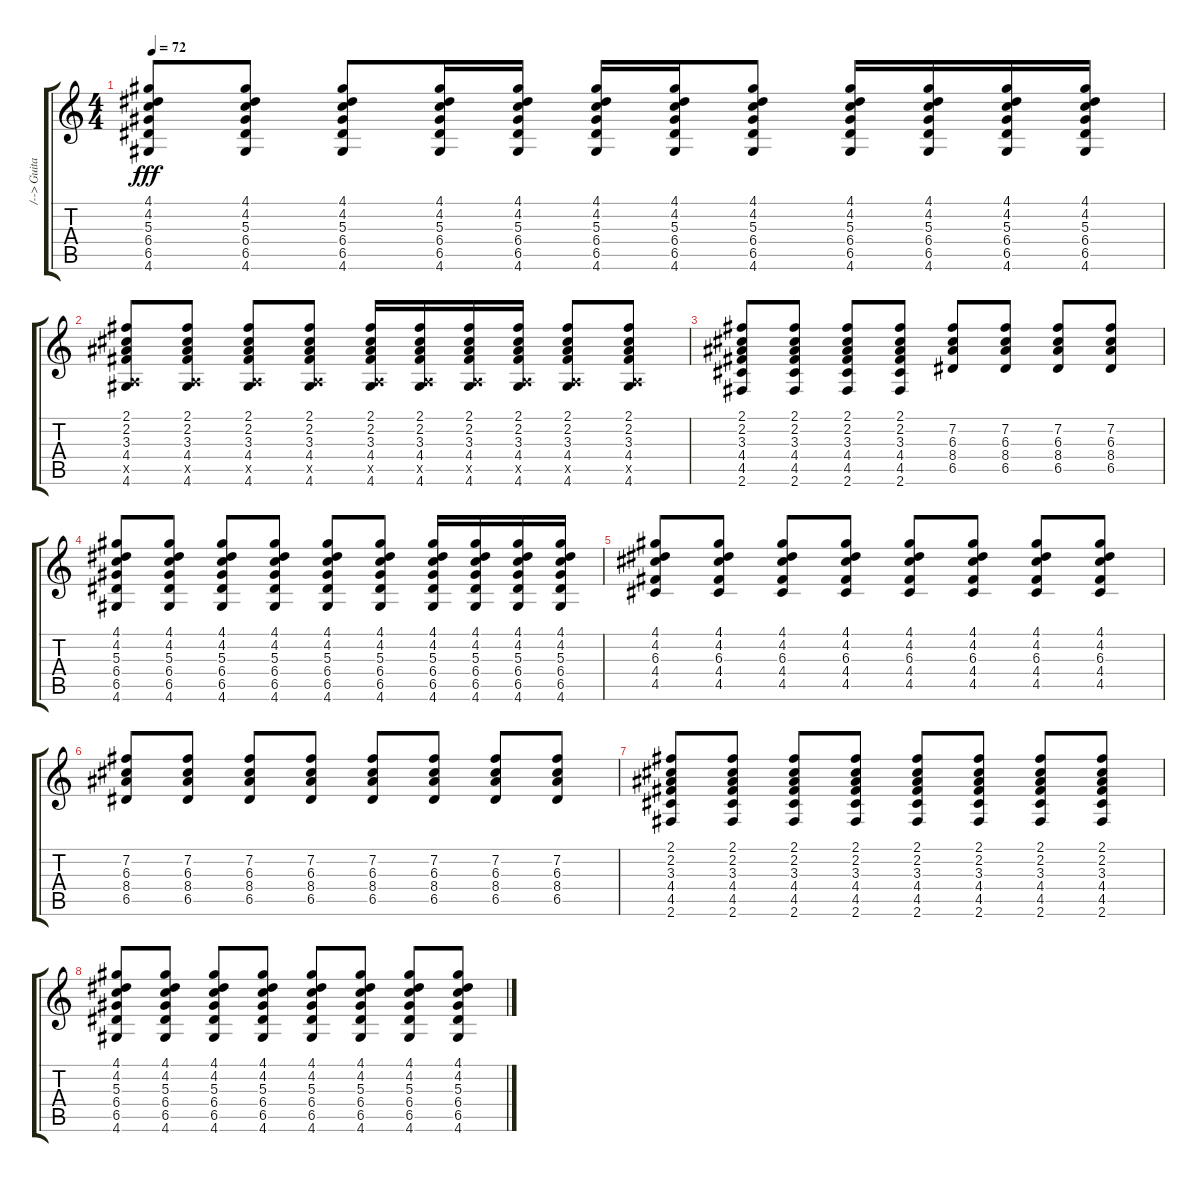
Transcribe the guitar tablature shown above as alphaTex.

\track ("/--> Guitarra Acustica (Doble) <---/" "/--> Guita") {instrument electricguitarclean}
\staff {score tabs}
\tuning (E4 B3 G3 D3 A2 E2) {hide}
\ts (4 4)
\section ("" "")
\tempo 72
\clef g2
\ks c
(4.1 4.2 5.3 6.4 6.5 4.6).8{dy fff} (4.1 4.2 5.3 6.4 6.5 4.6).8 (4.1 4.2 5.3 6.4 6.5 4.6).8 (4.1 4.2 5.3 6.4 6.5 4.6).16 (4.1 4.2 5.3 6.4 6.5 4.6).16 (4.1 4.2 5.3 6.4 6.5 4.6).16 (4.1 4.2 5.3 6.4 6.5 4.6).16 (4.1 4.2 5.3 6.4 6.5 4.6).8 (4.1 4.2 5.3 6.4 6.5 4.6).16 (4.1 4.2 5.3 6.4 6.5 4.6).16 (4.1 4.2 5.3 6.4 6.5 4.6).16 (4.1 4.2 5.3 6.4 6.5 4.6).16 |
(2.1 2.2 3.3 4.4 0.5{x} 4.6).8 (2.1 2.2 3.3 4.4 0.5{x} 4.6).8 (2.1 2.2 3.3 4.4 0.5{x} 4.6).8 (2.1 2.2 3.3 4.4 0.5{x} 4.6).8 (2.1 2.2 3.3 4.4 0.5{x} 4.6).16 (2.1 2.2 3.3 4.4 0.5{x} 4.6).16 (2.1 2.2 3.3 4.4 0.5{x} 4.6).16 (2.1 2.2 3.3 4.4 0.5{x} 4.6).16 (2.1 2.2 3.3 4.4 0.5{x} 4.6).8 (2.1 2.2 3.3 4.4 0.5{x} 4.6).8 |
(2.1 2.2 3.3 4.4 4.5 2.6).8 (2.1 2.2 3.3 4.4 4.5 2.6).8 (2.1 2.2 3.3 4.4 4.5 2.6).8 (2.1 2.2 3.3 4.4 4.5 2.6).8 (7.2 6.3 8.4 6.5).8 (7.2 6.3 8.4 6.5).8 (7.2 6.3 8.4 6.5).8 (7.2 6.3 8.4 6.5).8 |
(4.1 4.2 5.3 6.4 6.5 4.6).8 (4.1 4.2 5.3 6.4 6.5 4.6).8 (4.1 4.2 5.3 6.4 6.5 4.6).8 (4.1 4.2 5.3 6.4 6.5 4.6).8 (4.1 4.2 5.3 6.4 6.5 4.6).8 (4.1 4.2 5.3 6.4 6.5 4.6).8 (4.1 4.2 5.3 6.4 6.5 4.6).16 (4.1 4.2 5.3 6.4 6.5 4.6).16 (4.1 4.2 5.3 6.4 6.5 4.6).16 (4.1 4.2 5.3 6.4 6.5 4.6).16 |
(4.1 4.2 6.3 4.4 4.5).8 (4.1 4.2 6.3 4.4 4.5).8 (4.1 4.2 6.3 4.4 4.5).8 (4.1 4.2 6.3 4.4 4.5).8 (4.1 4.2 6.3 4.4 4.5).8 (4.1 4.2 6.3 4.4 4.5).8 (4.1 4.2 6.3 4.4 4.5).8 (4.1 4.2 6.3 4.4 4.5).8 |
(7.2 6.3 8.4 6.5).8 (7.2 6.3 8.4 6.5).8 (7.2 6.3 8.4 6.5).8 (7.2 6.3 8.4 6.5).8 (7.2 6.3 8.4 6.5).8 (7.2 6.3 8.4 6.5).8 (7.2 6.3 8.4 6.5).8 (7.2 6.3 8.4 6.5).8 |
(2.1 2.2 3.3 4.4 4.5 2.6).8 (2.1 2.2 3.3 4.4 4.5 2.6).8 (2.1 2.2 3.3 4.4 4.5 2.6).8 (2.1 2.2 3.3 4.4 4.5 2.6).8 (2.1 2.2 3.3 4.4 4.5 2.6).8 (2.1 2.2 3.3 4.4 4.5 2.6).8 (2.1 2.2 3.3 4.4 4.5 2.6).8 (2.1 2.2 3.3 4.4 4.5 2.6).8 |
(4.1 4.2 5.3 6.4 6.5 4.6).8 (4.1 4.2 5.3 6.4 6.5 4.6).8 (4.1 4.2 5.3 6.4 6.5 4.6).8 (4.1 4.2 5.3 6.4 6.5 4.6).8 (4.1 4.2 5.3 6.4 6.5 4.6).8 (4.1 4.2 5.3 6.4 6.5 4.6).8 (4.1 4.2 5.3 6.4 6.5 4.6).8 (4.1 4.2 5.3 6.4 6.5 4.6).8
